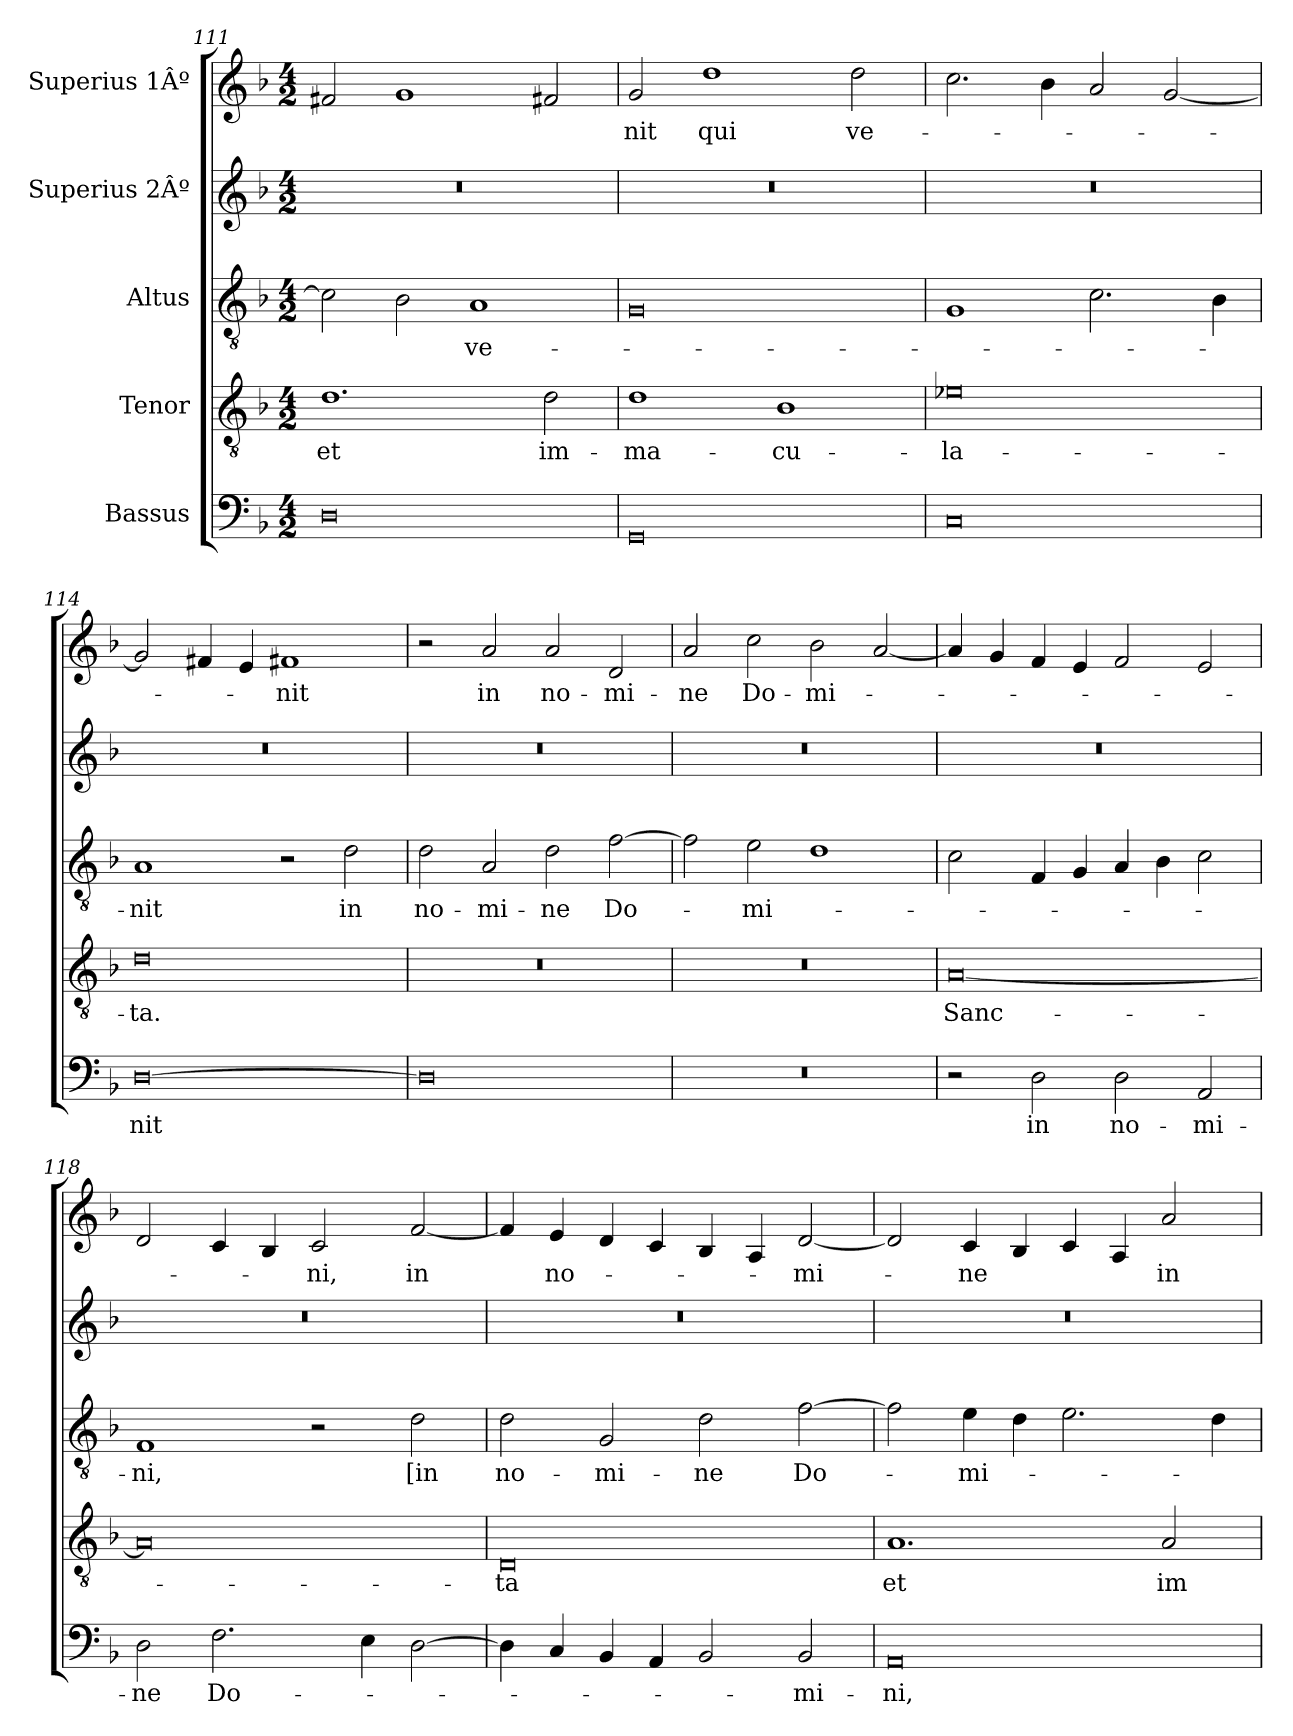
**kern	**text	**kern	**text	**kern	**text	**kern	**kern	**text
*part5	*part5	*part4	*part4	*part3	*part3	*part2	*part1	*part1
*staff5	*staff5	*staff4	*staff4	*staff3	*staff3	*staff2	*staff1	*staff1
*I"Bassus	*	*I"Tenor	*	*I"Altus	*	*I"Superius 2Âº	*I"Superius 1Âº	*
*clefF4	*	*clefGv2	*	*clefGv2	*	*clefG2	*clefG2	*
*k[b-]	*	*k[b-]	*	*k[b-]	*	*k[b-]	*k[b-]	*
*M4/2	*	*M4/2	*	*M4/2	*	*M4/2	*M4/2	*
=111	=111	=111	=111	=111	=111	=111	=111	=111
0D\	.	1.d\	et	2c\]	.	0r	2f#X/	.
.	.	.	.	2B-\	.	.	1g/	.
.	.	.	.	1A/	ve-	.	.	.
.	.	2d\	im-	.	.	.	2f#X/	.
=112	=112	=112	=112	=112	=112	=112	=112	=112
0GG/	.	1d\	-ma-	0G/	.	0r	2g/	-nit
.	.	.	.	.	.	.	1dd\	qui
.	.	1B-\	-cu-	.	.	.	.	.
.	.	.	.	.	.	.	2dd\	ve-
=113	=113	=113	=113	=113	=113	=113	=113	=113
0C/	.	0e-X\	-la-	1G/	.	0r	2.cc\	.
.	.	.	.	.	.	.	4b-\	.
.	.	.	.	2.c\	.	.	2a/	.
.	.	.	.	.	.	.	[2g/	.
.	.	.	.	4B-\	.	.	.	.
=114	=114	=114	=114	=114	=114	=114	=114	=114
[0D\	-nit	0d\	-ta.	1A/	-nit	0r	2g/]	.
.	.	.	.	.	.	.	4f#X/	.
.	.	.	.	.	.	.	4e/	.
.	.	.	.	2r	.	.	1f#X/	-nit
.	.	.	.	2d\	in	.	.	.
=115	=115	=115	=115	=115	=115	=115	=115	=115
0D\]	.	0r	.	2d\	no-	0r	2r	.
.	.	.	.	2A/	-mi-	.	2a/	in
.	.	.	.	2d\	-ne	.	2a/	no-
.	.	.	.	[2f\	Do-	.	2d/	-mi-
=116	=116	=116	=116	=116	=116	=116	=116	=116
0r	.	0r	.	2f\]	.	0r	2a/	-ne
.	.	.	.	2e\	-mi-	.	2cc\	Do-
.	.	.	.	1d\	.	.	2b-\	-mi-
.	.	.	.	.	.	.	[2a/	.
=117	=117	=117	=117	=117	=117	=117	=117	=117
2r	.	[0A/	Sanc-	2c\	.	0r	4a/]	.
.	.	.	.	.	.	.	4g/	.
2D\	in	.	.	4F/	.	.	4f/	.
.	.	.	.	4G/	.	.	4e/	.
2D\	no-	.	.	4A/	.	.	2f/	.
.	.	.	.	4B-\	.	.	.	.
2AA/	-mi-	.	.	2c\	.	.	2e/	.
=118	=118	=118	=118	=118	=118	=118	=118	=118
2D\	-ne	0A/]	.	1F/	-ni,	0r	2d/	.
2.F\	Do-	.	.	.	.	.	4c/	.
.	.	.	.	.	.	.	4B-/	.
.	.	.	.	2r	.	.	2c/	-ni,
4E\	.	.	.	.	.	.	.	.
[2D\	.	.	.	2d\	[in	.	[2f/	in
=119	=119	=119	=119	=119	=119	=119	=119	=119
4D\]	.	0D/	-ta	2d\	no-	0r	4f/]	.
4C/	.	.	.	.	.	.	4e/	no-
4BB-/	.	.	.	2G/	-mi-	.	4d/	.
4AA/	.	.	.	.	.	.	4c/	.
2BB-/	.	.	.	2d\	-ne	.	4B-/	.
.	.	.	.	.	.	.	4A/	.
2BB-/	-mi-	.	.	[2f\	Do-	.	[2d/	-mi-
=120	=120	=120	=120	=120	=120	=120	=120	=120
0AA/	-ni,	1.A/	et	2f\]	.	0r	2d/]	.
.	.	.	.	4e\	-mi-	.	4c/	-ne
.	.	.	.	4d\	.	.	4B-/	.
.	.	.	.	2.e\	.	.	4c/	.
.	.	.	.	.	.	.	4A/	.
.	.	2A/	im-	.	.	.	2a/	in
.	.	.	.	4d\	.	.	.	.
=	=	=	=	=	=	=	=	=
*-	*-	*-	*-	*-	*-	*-	*-	*-
